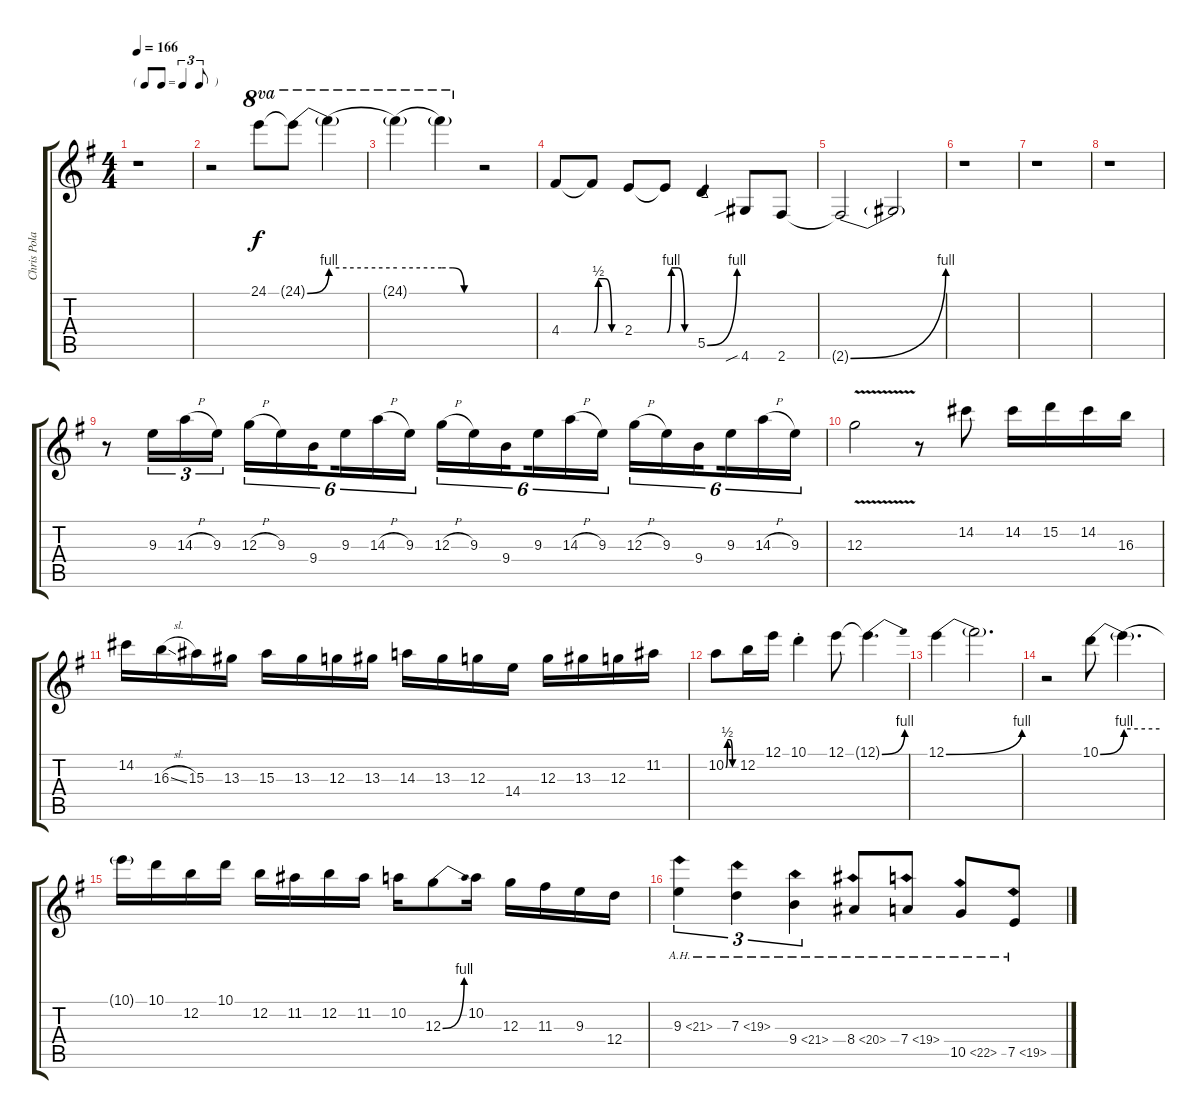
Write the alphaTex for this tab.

\track ("Chris Poland" "Chris Pola") {instrument distortionguitar}
\staff {score tabs}
\tuning (E4 B3 G3 D3 A2 E2) {hide}
\ts (4 4)
\tf triplet8th
\tempo 166
\clef g2
\ks g
r.1{dy f instrument distortionguitar} |
r.2 24.1.8{ot 8va} 24.1{be (bend 0 0 60 4) t}.8{ot 8va} 24.1{be (hold 0 4 60 4) t}.4{ot 8va} |
24.1{be (hold 0 4 60 4) t}.4{ot 8va} 24.1{be (custom 0 4 20 4 40 0 60 0) t}.4{ot 8va} r.2 |
4.4.8 4.4{be (custom 0 0 10 2 25 2 40 0 60 0) t}.8 2.4.8 2.4{be (custom 0 0 10 4 25 4 40 0 60 0) t}.8 5.5{be (bend 0 0 60 4)}.4 4.6{sib}.8 2.6.8 |
2.6{be (bend 0 0 60 4) t}.2 2.6{t}.2 |
r.1 |
r.1 |
r.1 |
r.8 9.3.16{tu (3 2)} 14.3{h}.16{tu (3 2)} 9.3.16{tu (3 2)} 12.3{h}.16{tu (6 4)} 9.3.16{tu (6 4)} 9.4.16{tu (6 4) beam splitsecondary} 9.3.16{tu (6 4)} 14.3{h}.16{tu (6 4)} 9.3.16{tu (6 4)} 12.3{h}.16{tu (6 4)} 9.3.16{tu (6 4)} 9.4.16{tu (6 4) beam splitsecondary} 9.3.16{tu (6 4)} 14.3{h}.16{tu (6 4)} 9.3.16{tu (6 4)} 12.3{h}.16{tu (6 4)} 9.3.16{tu (6 4)} 9.4.16{tu (6 4) beam splitsecondary} 9.3.16{tu (6 4)} 14.3{h}.16{tu (6 4)} 9.3.16{tu (6 4)} |
12.3{v}.2 r.8 14.2.8 14.2.16 15.2.16 14.2.16 16.3.16 |
14.2.16 16.3{sl}.16 15.3.16 13.3.16 15.3.16 13.3.16 12.3.16 13.3.16 14.3.16 13.3.16 12.3.16 14.4.16 12.3.16 13.3.16 12.3.16 11.2.16 |
10.2{be (custom 0 0 10 2 25 2 40 0 60 0)}.8 12.2.16 12.1.16 10.1{st}.4 12.1.8 12.1{be (bend 0 0 60 4) t}.4{d} |
12.1{be (bend 0 0 60 4)}.4 12.1{t}.2{d} |
r.2 10.1{be (bend 0 0 60 4)}.8 10.1{be (hold 0 4 60 4) t}.4{d} |
10.1{t}.16 10.1.16 12.2.16 10.1.16 12.2.16 11.2.16 12.2.16 11.2.16 10.2.16 12.3{be (bend 0 0 60 4)}.8 10.2.16 12.3.16 11.3.16 9.3.16 12.4.16 |
9.3{ah 12}.4{tu (3 2)} 7.3{ah 12}.4{tu (3 2)} 9.4{ah 12}.4{tu (3 2)} 8.4{ah 12}.8 7.4{ah 12}.8 10.5{ah 12}.8 7.5{ah 12}.8
